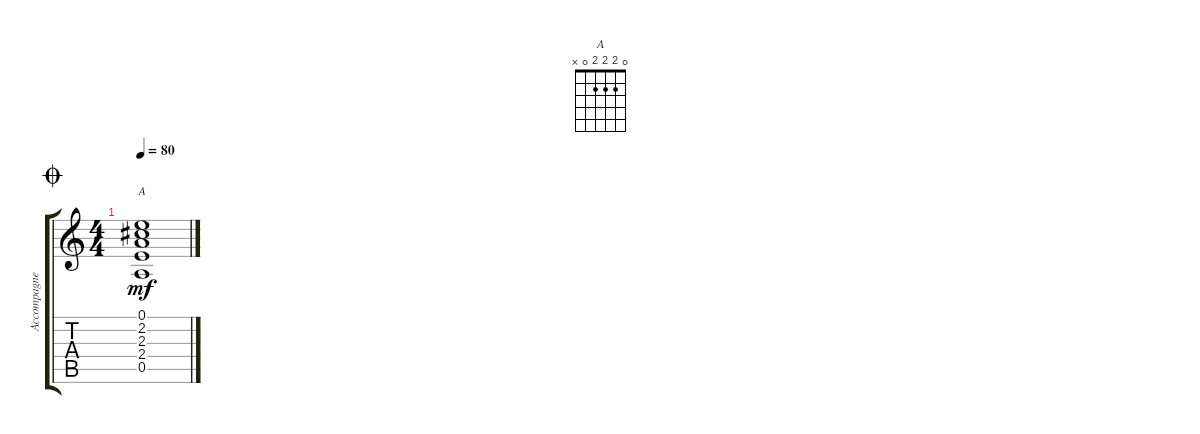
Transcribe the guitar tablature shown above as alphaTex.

\track ("Accompagnement" "Accompagne") {instrument acousticguitarnylon}
\staff {score tabs}
\tuning (E4 B3 G3 D3 A2 E2) {hide}
\chord ("A" 0 2 2 2 0 x)
\ts (4 4)
\jump coda
\tempo 80
\clef g2
\ks c
(0.1 2.2 2.3 2.4 0.5).1{ch "A" dy mf}
